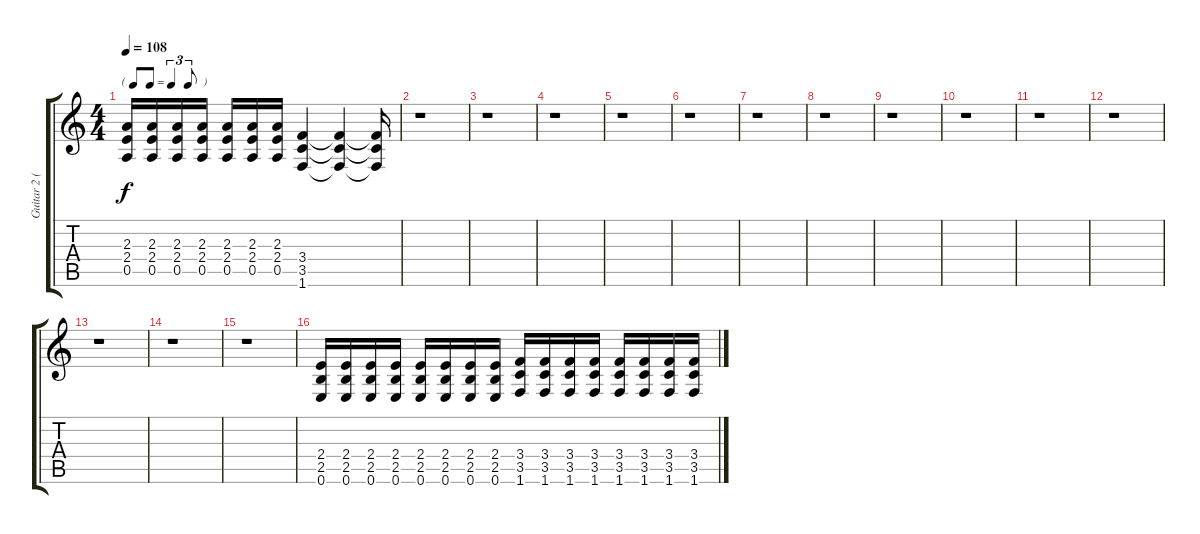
\track ("Guitar 2 (not played live)" "Guitar 2 (") {instrument electricguitarmuted}
\staff {score tabs}
\tuning (E4 B3 G3 D3 A2 E2) {hide}
\ts (4 4)
\tf triplet8th
\tempo 108
\clef g2
\ks c
(2.3 2.4 0.5).16{dy f} (2.3 2.4 0.5).16 (2.3 2.4 0.5).16 (2.3 2.4 0.5).16 (2.3 2.4 0.5).16 (2.3 2.4 0.5).16 (2.3 2.4 0.5).16 (3.4 3.5 1.6).4 (3.4{t} 3.5{t} 1.6{t}).4 (3.4{t} 3.5{t} 1.6{t}).16 |
r.1 |
r.1 |
r.1 |
r.1 |
r.1 |
r.1 |
r.1 |
r.1 |
r.1 |
r.1 |
r.1 |
r.1 |
r.1 |
r.1 |
(2.4 2.5 0.6).16 (2.4 2.5 0.6).16 (2.4 2.5 0.6).16 (2.4 2.5 0.6).16 (2.4 2.5 0.6).16 (2.4 2.5 0.6).16 (2.4 2.5 0.6).16 (2.4 2.5 0.6).16 (3.4 3.5 1.6).16 (3.4 3.5 1.6).16 (3.4 3.5 1.6).16 (3.4 3.5 1.6).16 (3.4 3.5 1.6).16 (3.4 3.5 1.6).16 (3.4 3.5 1.6).16 (3.4 3.5 1.6).16
